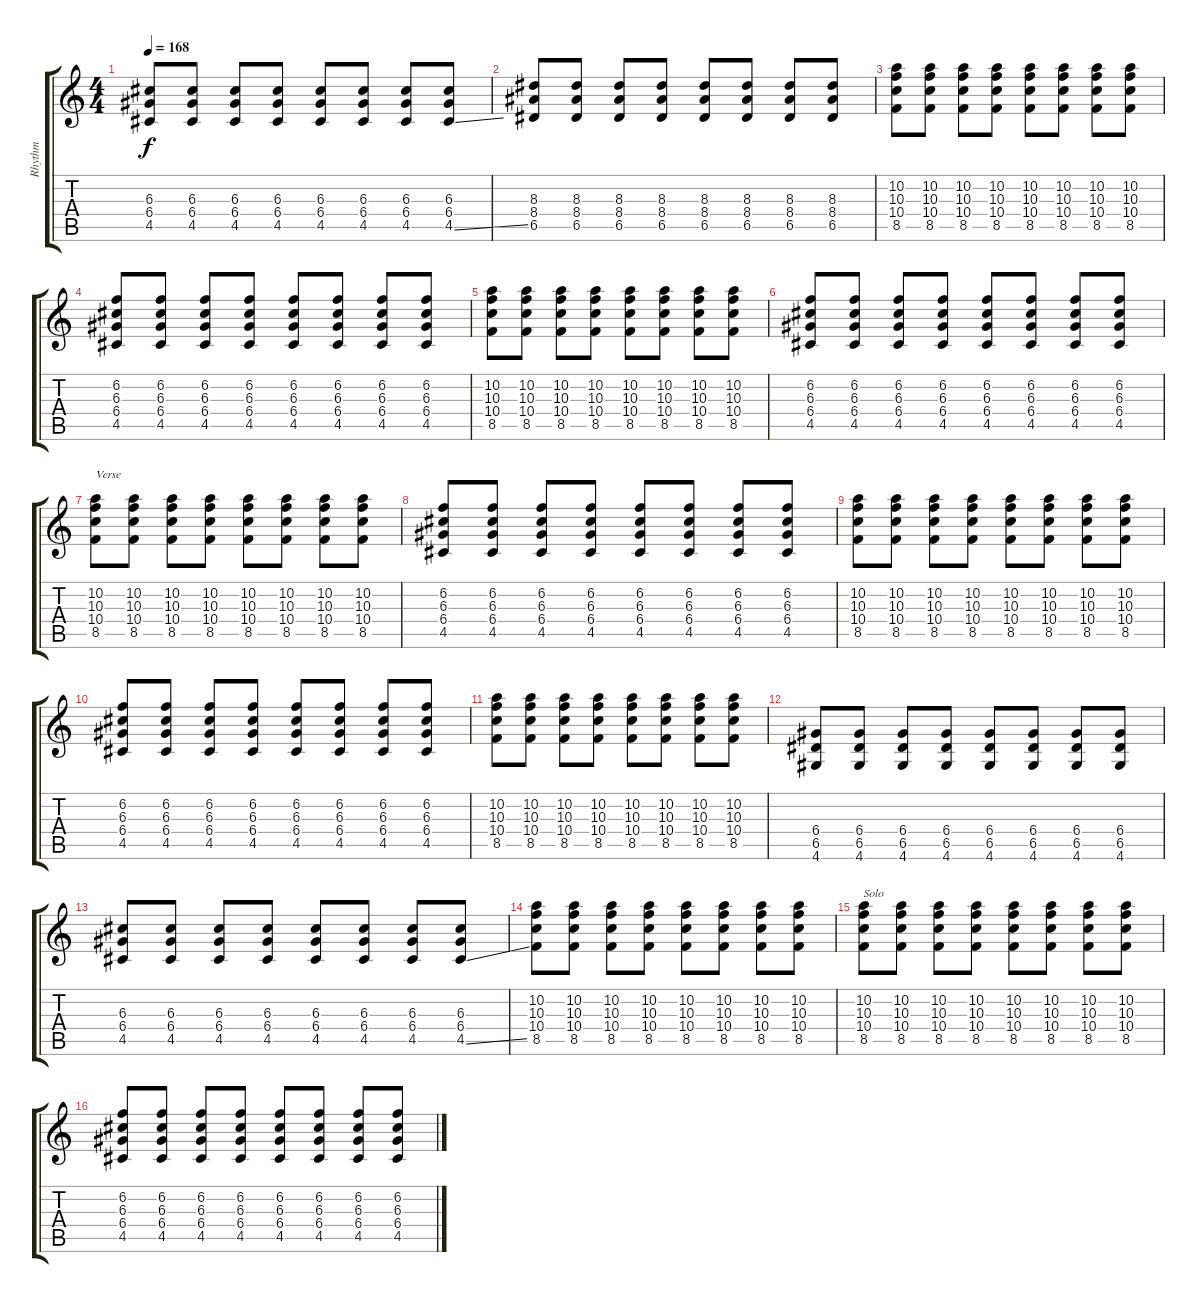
\track ("Rhythm" "Rhythm") {instrument distortionguitar}
\staff {score tabs}
\tuning (E4 B3 G3 D3 A2 E2) {hide}
\ts (4 4)
\tempo 168
\clef g2
\ks c
(6.3 6.4 4.5).8{dy f} (6.3 6.4 4.5).8 (6.3 6.4 4.5).8 (6.3 6.4 4.5).8 (6.3 6.4 4.5).8 (6.3 6.4 4.5).8 (6.3 6.4 4.5).8 (6.3 6.4 4.5{ss}).8 |
(8.3 8.4 6.5).8 (8.3 8.4 6.5).8 (8.3 8.4 6.5).8 (8.3 8.4 6.5).8 (8.3 8.4 6.5).8 (8.3 8.4 6.5).8 (8.3 8.4 6.5).8 (8.3 8.4 6.5).8 |
(10.2 10.3 10.4 8.5).8 (10.2 10.3 10.4 8.5).8 (10.2 10.3 10.4 8.5).8 (10.2 10.3 10.4 8.5).8 (10.2 10.3 10.4 8.5).8 (10.2 10.3 10.4 8.5).8 (10.2 10.3 10.4 8.5).8 (10.2 10.3 10.4 8.5).8 |
(6.2 6.3 6.4 4.5).8 (6.2 6.3 6.4 4.5).8 (6.2 6.3 6.4 4.5).8 (6.2 6.3 6.4 4.5).8 (6.2 6.3 6.4 4.5).8 (6.2 6.3 6.4 4.5).8 (6.2 6.3 6.4 4.5).8 (6.2 6.3 6.4 4.5).8 |
(10.2 10.3 10.4 8.5).8 (10.2 10.3 10.4 8.5).8 (10.2 10.3 10.4 8.5).8 (10.2 10.3 10.4 8.5).8 (10.2 10.3 10.4 8.5).8 (10.2 10.3 10.4 8.5).8 (10.2 10.3 10.4 8.5).8 (10.2 10.3 10.4 8.5).8 |
(6.2 6.3 6.4 4.5).8 (6.2 6.3 6.4 4.5).8 (6.2 6.3 6.4 4.5).8 (6.2 6.3 6.4 4.5).8 (6.2 6.3 6.4 4.5).8 (6.2 6.3 6.4 4.5).8 (6.2 6.3 6.4 4.5).8 (6.2 6.3 6.4 4.5).8 |
(10.2 10.3 10.4 8.5).8{txt "Verse"} (10.2 10.3 10.4 8.5).8 (10.2 10.3 10.4 8.5).8 (10.2 10.3 10.4 8.5).8 (10.2 10.3 10.4 8.5).8 (10.2 10.3 10.4 8.5).8 (10.2 10.3 10.4 8.5).8 (10.2 10.3 10.4 8.5).8 |
(6.2 6.3 6.4 4.5).8 (6.2 6.3 6.4 4.5).8 (6.2 6.3 6.4 4.5).8 (6.2 6.3 6.4 4.5).8 (6.2 6.3 6.4 4.5).8 (6.2 6.3 6.4 4.5).8 (6.2 6.3 6.4 4.5).8 (6.2 6.3 6.4 4.5).8 |
(10.2 10.3 10.4 8.5).8 (10.2 10.3 10.4 8.5).8 (10.2 10.3 10.4 8.5).8 (10.2 10.3 10.4 8.5).8 (10.2 10.3 10.4 8.5).8 (10.2 10.3 10.4 8.5).8 (10.2 10.3 10.4 8.5).8 (10.2 10.3 10.4 8.5).8 |
(6.2 6.3 6.4 4.5).8 (6.2 6.3 6.4 4.5).8 (6.2 6.3 6.4 4.5).8 (6.2 6.3 6.4 4.5).8 (6.2 6.3 6.4 4.5).8 (6.2 6.3 6.4 4.5).8 (6.2 6.3 6.4 4.5).8 (6.2 6.3 6.4 4.5).8 |
(10.2 10.3 10.4 8.5).8 (10.2 10.3 10.4 8.5).8 (10.2 10.3 10.4 8.5).8 (10.2 10.3 10.4 8.5).8 (10.2 10.3 10.4 8.5).8 (10.2 10.3 10.4 8.5).8 (10.2 10.3 10.4 8.5).8 (10.2 10.3 10.4 8.5).8 |
(6.4 6.5 4.6).8 (6.4 6.5 4.6).8 (6.4 6.5 4.6).8 (6.4 6.5 4.6).8 (6.4 6.5 4.6).8 (6.4 6.5 4.6).8 (6.4 6.5 4.6).8 (6.4 6.5 4.6).8 |
(6.3 6.4 4.5).8 (6.3 6.4 4.5).8 (6.3 6.4 4.5).8 (6.3 6.4 4.5).8 (6.3 6.4 4.5).8 (6.3 6.4 4.5).8 (6.3 6.4 4.5).8 (6.3 6.4 4.5{ss}).8 |
(10.2 10.3 10.4 8.5).8 (10.2 10.3 10.4 8.5).8 (10.2 10.3 10.4 8.5).8 (10.2 10.3 10.4 8.5).8 (10.2 10.3 10.4 8.5).8 (10.2 10.3 10.4 8.5).8 (10.2 10.3 10.4 8.5).8 (10.2 10.3 10.4 8.5).8 |
(10.2 10.3 10.4 8.5).8{txt "Solo"} (10.2 10.3 10.4 8.5).8 (10.2 10.3 10.4 8.5).8 (10.2 10.3 10.4 8.5).8 (10.2 10.3 10.4 8.5).8 (10.2 10.3 10.4 8.5).8 (10.2 10.3 10.4 8.5).8 (10.2 10.3 10.4 8.5).8 |
(6.2 6.3 6.4 4.5).8 (6.2 6.3 6.4 4.5).8 (6.2 6.3 6.4 4.5).8 (6.2 6.3 6.4 4.5).8 (6.2 6.3 6.4 4.5).8 (6.2 6.3 6.4 4.5).8 (6.2 6.3 6.4 4.5).8 (6.2 6.3 6.4 4.5).8
